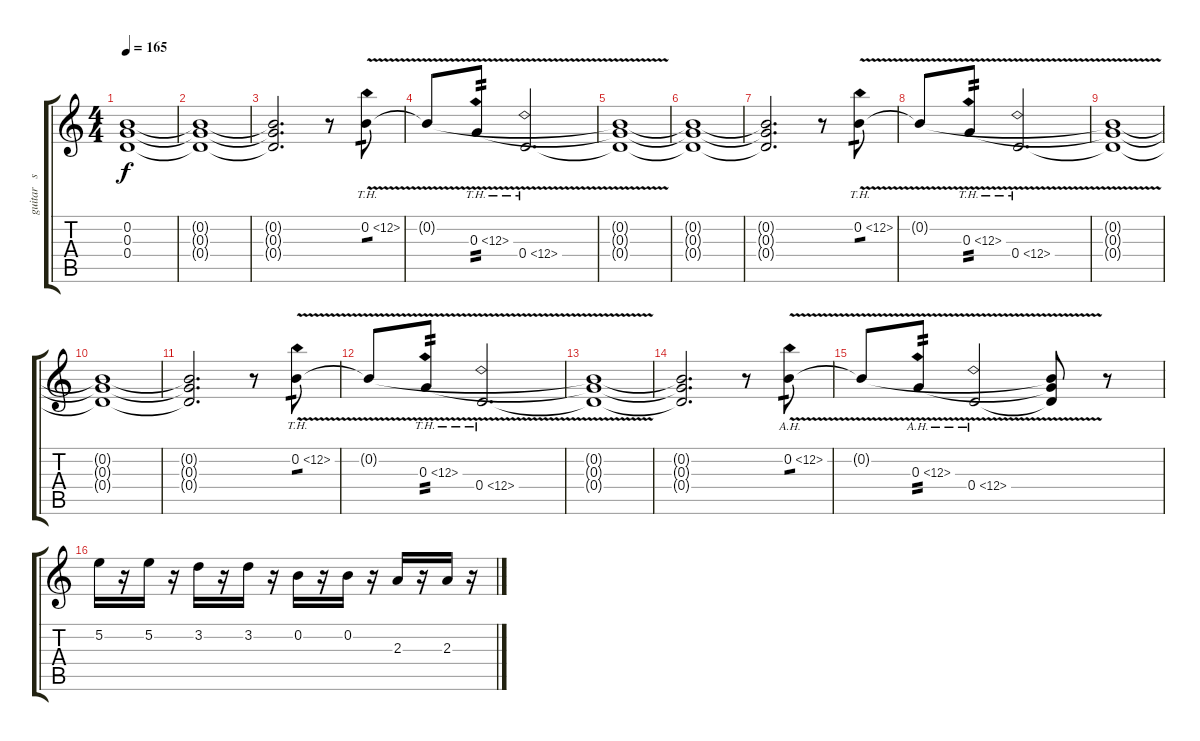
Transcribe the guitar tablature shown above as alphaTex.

\track ("guitar   solo   one" "guitar   s") {instrument overdrivenguitar}
\staff {score tabs}
\tuning (E4 B3 G3 D3 A2 E2) {hide}
\ts (4 4)
\tempo 165
\clef g2
\ks c
(0.2{t} 0.3{t} 0.4{t}).1{dy f volume 10} |
(0.2{t} 0.3{t} 0.4{t}).1{volume 9} |
(0.2{t} 0.3{t} 0.4{t}).2{d volume 8} r.8 0.2{th 12 v}.8{tp 1 volume 13} |
0.2{t}.8 0.3{th 12 v}.8{tp 2} 0.4{th 12 v}.2{d} |
(0.2{t} 0.3{t} 0.4{t}).1{volume 10} |
(0.2{t} 0.3{t} 0.4{t}).1{volume 9} |
(0.2{t} 0.3{t} 0.4{t}).2{d volume 8} r.8 0.2{th 12 v}.8{tp 1 volume 13} |
0.2{t}.8 0.3{th 12 v}.8{tp 2} 0.4{th 12 v}.2{d} |
(0.2{t} 0.3{t} 0.4{t}).1{volume 10} |
(0.2{t} 0.3{t} 0.4{t}).1{volume 9} |
(0.2{t} 0.3{t} 0.4{t}).2{d volume 8} r.8 0.2{th 12 v}.8{tp 1 volume 13} |
0.2{t}.8 0.3{th 12 v}.8{tp 2} 0.4{th 12 v}.2{d} |
(0.2{t} 0.3{t} 0.4{t}).1{volume 10} |
(0.2{t} 0.3{t} 0.4{t}).2{d volume 9} r.8 0.2{ah 12 v}.8{tp 1 volume 13} |
0.2{t}.8 0.3{ah 12 v}.8{tp 2} 0.4{ah 12 v}.2 (0.2{t} 0.3{t} 0.4{t}).8{volume 10} r.8 |
5.2.16{volume 13} r.16 5.2.16 r.16 3.2.16 r.16 3.2.16 r.16 0.2.16 r.16 0.2.16 r.16 2.3.16 r.16 2.3.16 r.16
